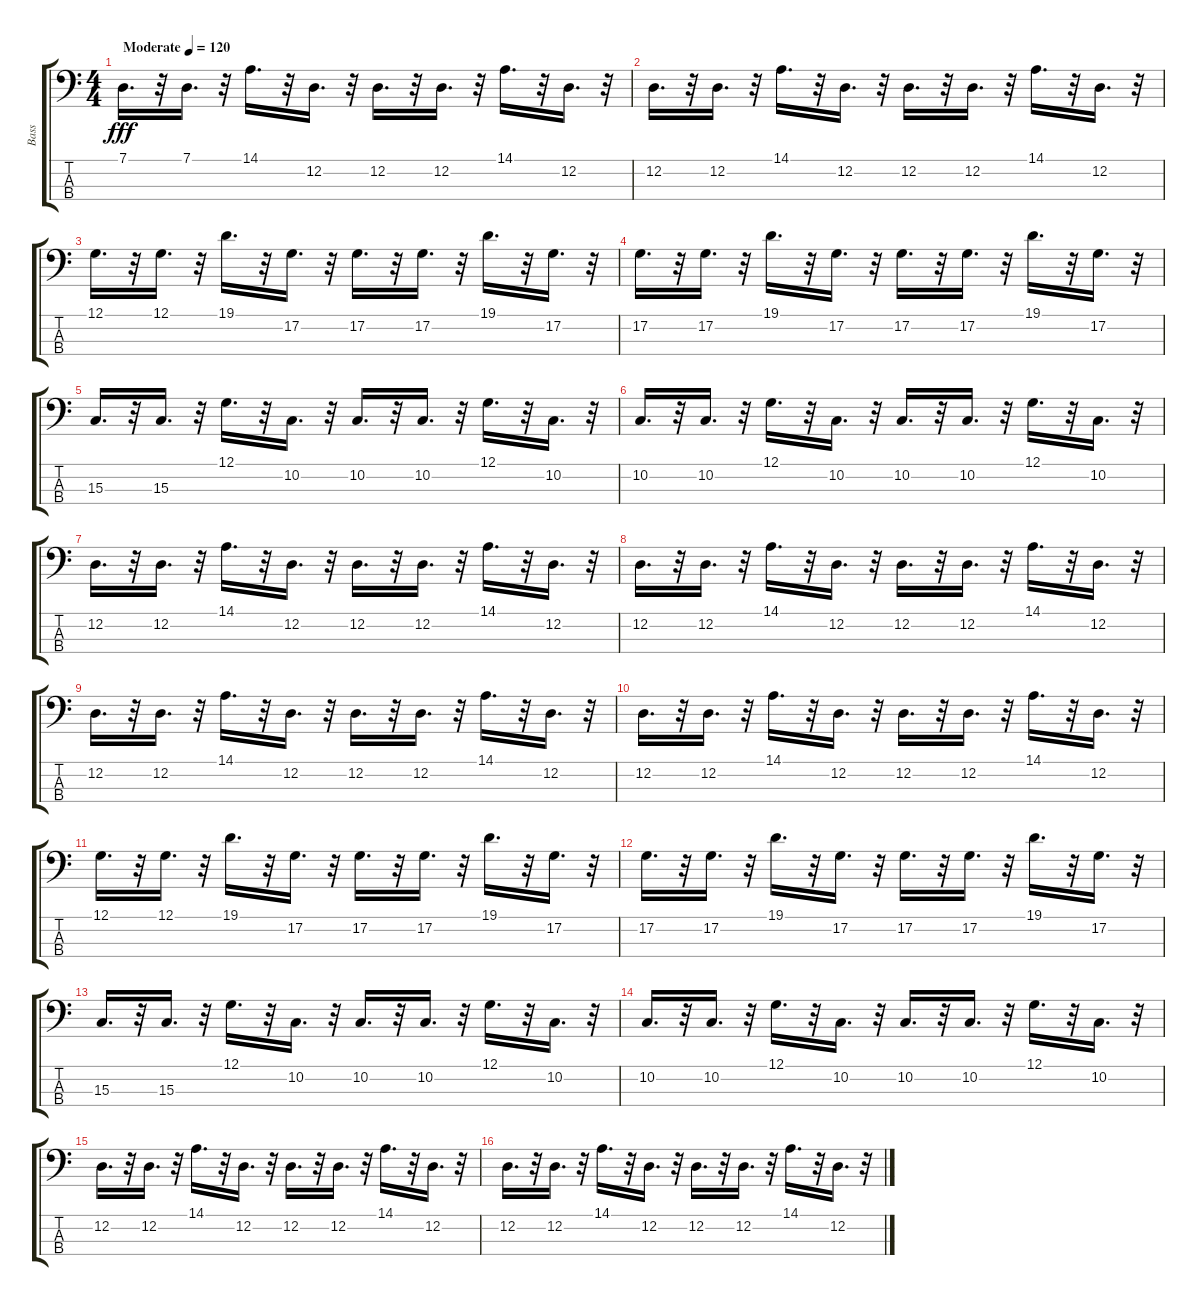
\track ("Bass" "Bass") {instrument lead2sawtooth}
\staff {score tabs}
\tuning (G2 D2 A1 E1) {hide}
\ts (4 4)
\tempo (120 "Moderate")
\clef f4
\ks c
7.1.16{d dy fff instrument lead2sawtooth} r.32 7.1.16{d} r.32 14.1.16{d} r.32 12.2.16{d} r.32 12.2.16{d} r.32 12.2.16{d} r.32 14.1.16{d} r.32 12.2.16{d} r.32 |
12.2.16{d} r.32 12.2.16{d} r.32 14.1.16{d} r.32 12.2.16{d} r.32 12.2.16{d} r.32 12.2.16{d} r.32 14.1.16{d} r.32 12.2.16{d} r.32 |
12.1.16{d} r.32 12.1.16{d} r.32 19.1.16{d} r.32 17.2.16{d} r.32 17.2.16{d} r.32 17.2.16{d} r.32 19.1.16{d} r.32 17.2.16{d} r.32 |
17.2.16{d} r.32 17.2.16{d} r.32 19.1.16{d} r.32 17.2.16{d} r.32 17.2.16{d} r.32 17.2.16{d} r.32 19.1.16{d} r.32 17.2.16{d} r.32 |
15.3.16{d} r.32 15.3.16{d} r.32 12.1.16{d} r.32 10.2.16{d} r.32 10.2.16{d} r.32 10.2.16{d} r.32 12.1.16{d} r.32 10.2.16{d} r.32 |
10.2.16{d} r.32 10.2.16{d} r.32 12.1.16{d} r.32 10.2.16{d} r.32 10.2.16{d} r.32 10.2.16{d} r.32 12.1.16{d} r.32 10.2.16{d} r.32 |
12.2.16{d} r.32 12.2.16{d} r.32 14.1.16{d} r.32 12.2.16{d} r.32 12.2.16{d} r.32 12.2.16{d} r.32 14.1.16{d} r.32 12.2.16{d} r.32 |
12.2.16{d} r.32 12.2.16{d} r.32 14.1.16{d} r.32 12.2.16{d} r.32 12.2.16{d} r.32 12.2.16{d} r.32 14.1.16{d} r.32 12.2.16{d} r.32 |
12.2.16{d} r.32 12.2.16{d} r.32 14.1.16{d} r.32 12.2.16{d} r.32 12.2.16{d} r.32 12.2.16{d} r.32 14.1.16{d} r.32 12.2.16{d} r.32 |
12.2.16{d} r.32 12.2.16{d} r.32 14.1.16{d} r.32 12.2.16{d} r.32 12.2.16{d} r.32 12.2.16{d} r.32 14.1.16{d} r.32 12.2.16{d} r.32 |
12.1.16{d} r.32 12.1.16{d} r.32 19.1.16{d} r.32 17.2.16{d} r.32 17.2.16{d} r.32 17.2.16{d} r.32 19.1.16{d} r.32 17.2.16{d} r.32 |
17.2.16{d} r.32 17.2.16{d} r.32 19.1.16{d} r.32 17.2.16{d} r.32 17.2.16{d} r.32 17.2.16{d} r.32 19.1.16{d} r.32 17.2.16{d} r.32 |
15.3.16{d} r.32 15.3.16{d} r.32 12.1.16{d} r.32 10.2.16{d} r.32 10.2.16{d} r.32 10.2.16{d} r.32 12.1.16{d} r.32 10.2.16{d} r.32 |
10.2.16{d} r.32 10.2.16{d} r.32 12.1.16{d} r.32 10.2.16{d} r.32 10.2.16{d} r.32 10.2.16{d} r.32 12.1.16{d} r.32 10.2.16{d} r.32 |
12.2.16{d} r.32 12.2.16{d} r.32 14.1.16{d} r.32 12.2.16{d} r.32 12.2.16{d} r.32 12.2.16{d} r.32 14.1.16{d} r.32 12.2.16{d} r.32 |
12.2.16{d} r.32 12.2.16{d} r.32 14.1.16{d} r.32 12.2.16{d} r.32 12.2.16{d} r.32 12.2.16{d} r.32 14.1.16{d} r.32 12.2.16{d} r.32
